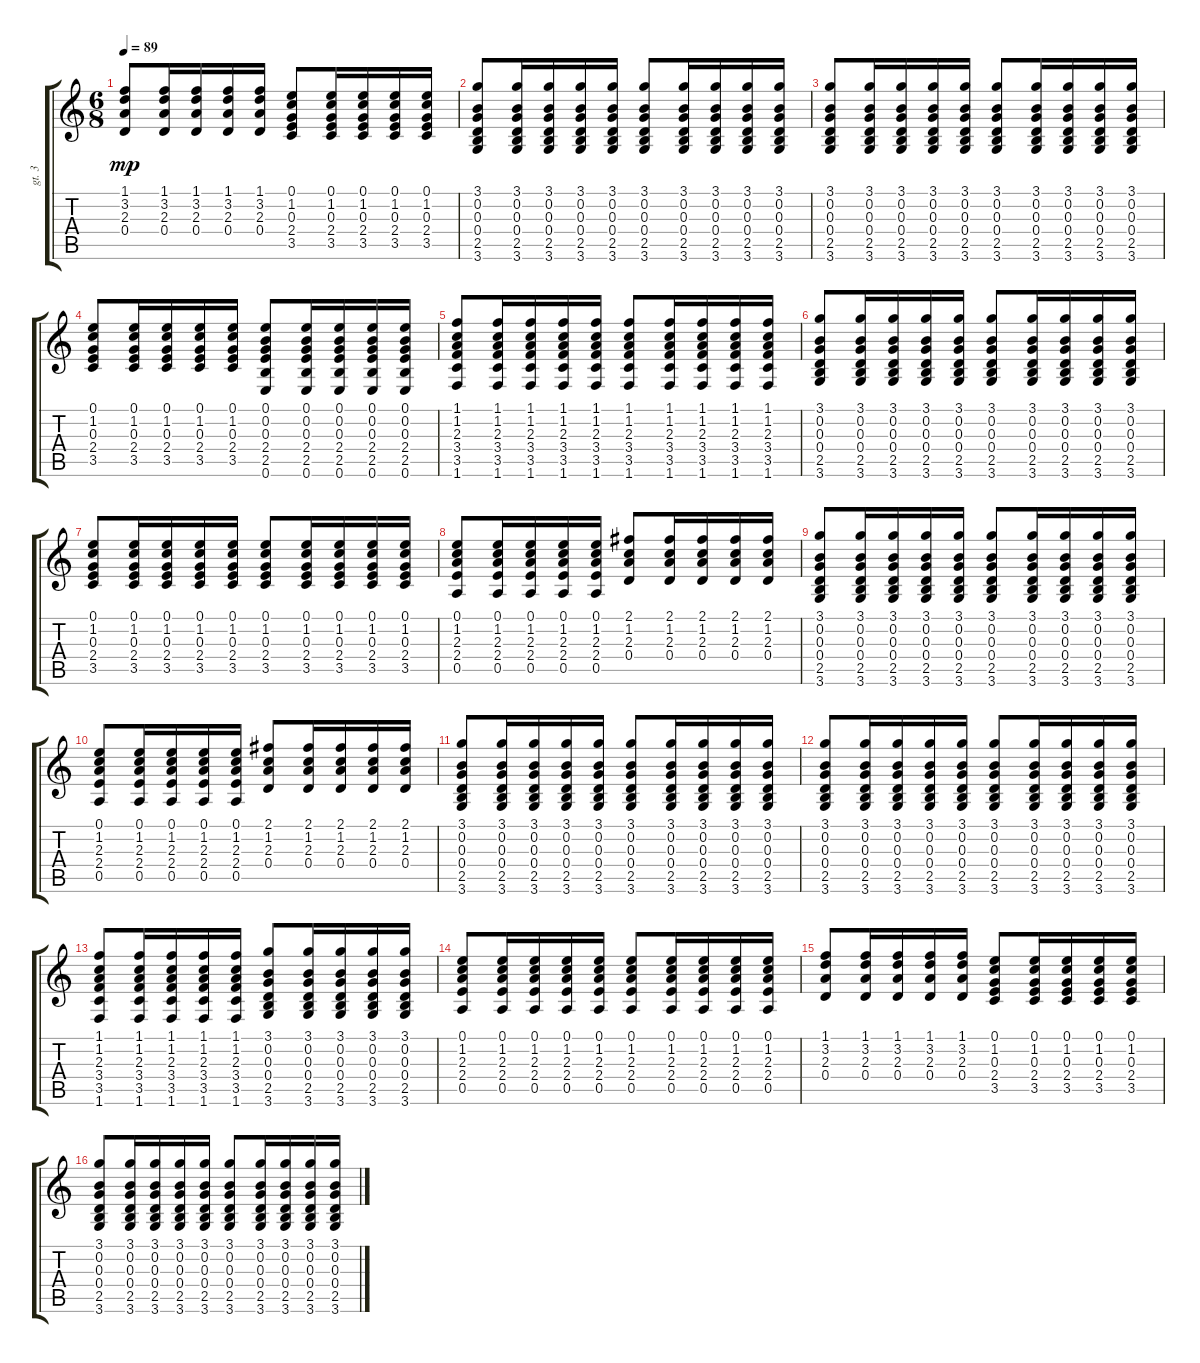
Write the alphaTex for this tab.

\track ("gt. 3" "gt. 3") {instrument acousticguitarsteel}
\staff {score tabs}
\tuning (E4 B3 G3 D3 A2 E2) {hide}
\ts (6 8)
\tempo 89
\clef g2
\ks c
(1.1 3.2 2.3 0.4).8{dy mp} (1.1 3.2 2.3 0.4).16 (1.1 3.2 2.3 0.4).16 (1.1 3.2 2.3 0.4).16 (1.1 3.2 2.3 0.4).16 (0.1 1.2 0.3 2.4 3.5).8 (0.1 1.2 0.3 2.4 3.5).16 (0.1 1.2 0.3 2.4 3.5).16 (0.1 1.2 0.3 2.4 3.5).16 (0.1 1.2 0.3 2.4 3.5).16 |
(3.1 0.2 0.3 0.4 2.5 3.6).8 (3.1 0.2 0.3 0.4 2.5 3.6).16 (3.1 0.2 0.3 0.4 2.5 3.6).16 (3.1 0.2 0.3 0.4 2.5 3.6).16 (3.1 0.2 0.3 0.4 2.5 3.6).16 (3.1 0.2 0.3 0.4 2.5 3.6).8 (3.1 0.2 0.3 0.4 2.5 3.6).16 (3.1 0.2 0.3 0.4 2.5 3.6).16 (3.1 0.2 0.3 0.4 2.5 3.6).16 (3.1 0.2 0.3 0.4 2.5 3.6).16 |
(3.1 0.2 0.3 0.4 2.5 3.6).8 (3.1 0.2 0.3 0.4 2.5 3.6).16 (3.1 0.2 0.3 0.4 2.5 3.6).16 (3.1 0.2 0.3 0.4 2.5 3.6).16 (3.1 0.2 0.3 0.4 2.5 3.6).16 (3.1 0.2 0.3 0.4 2.5 3.6).8 (3.1 0.2 0.3 0.4 2.5 3.6).16 (3.1 0.2 0.3 0.4 2.5 3.6).16 (3.1 0.2 0.3 0.4 2.5 3.6).16 (3.1 0.2 0.3 0.4 2.5 3.6).16 |
(0.1 1.2 0.3 2.4 3.5).8 (0.1 1.2 0.3 2.4 3.5).16 (0.1 1.2 0.3 2.4 3.5).16 (0.1 1.2 0.3 2.4 3.5).16 (0.1 1.2 0.3 2.4 3.5).16 (0.1 0.2 0.3 2.4 2.5 0.6).8 (0.1 0.2 0.3 2.4 2.5 0.6).16 (0.1 0.2 0.3 2.4 2.5 0.6).16 (0.1 0.2 0.3 2.4 2.5 0.6).16 (0.1 0.2 0.3 2.4 2.5 0.6).16 |
(1.1 1.2 2.3 3.4 3.5 1.6).8 (1.1 1.2 2.3 3.4 3.5 1.6).16 (1.1 1.2 2.3 3.4 3.5 1.6).16 (1.1 1.2 2.3 3.4 3.5 1.6).16 (1.1 1.2 2.3 3.4 3.5 1.6).16 (1.1 1.2 2.3 3.4 3.5 1.6).8 (1.1 1.2 2.3 3.4 3.5 1.6).16 (1.1 1.2 2.3 3.4 3.5 1.6).16 (1.1 1.2 2.3 3.4 3.5 1.6).16 (1.1 1.2 2.3 3.4 3.5 1.6).16 |
(3.1 0.2 0.3 0.4 2.5 3.6).8 (3.1 0.2 0.3 0.4 2.5 3.6).16 (3.1 0.2 0.3 0.4 2.5 3.6).16 (3.1 0.2 0.3 0.4 2.5 3.6).16 (3.1 0.2 0.3 0.4 2.5 3.6).16 (3.1 0.2 0.3 0.4 2.5 3.6).8 (3.1 0.2 0.3 0.4 2.5 3.6).16 (3.1 0.2 0.3 0.4 2.5 3.6).16 (3.1 0.2 0.3 0.4 2.5 3.6).16 (3.1 0.2 0.3 0.4 2.5 3.6).16 |
(0.1 1.2 0.3 2.4 3.5).8 (0.1 1.2 0.3 2.4 3.5).16 (0.1 1.2 0.3 2.4 3.5).16 (0.1 1.2 0.3 2.4 3.5).16 (0.1 1.2 0.3 2.4 3.5).16 (0.1 1.2 0.3 2.4 3.5).8 (0.1 1.2 0.3 2.4 3.5).16 (0.1 1.2 0.3 2.4 3.5).16 (0.1 1.2 0.3 2.4 3.5).16 (0.1 1.2 0.3 2.4 3.5).16 |
(0.1 1.2 2.3 2.4 0.5).8 (0.1 1.2 2.3 2.4 0.5).16 (0.1 1.2 2.3 2.4 0.5).16 (0.1 1.2 2.3 2.4 0.5).16 (0.1 1.2 2.3 2.4 0.5).16 (2.1 1.2 2.3 0.4).8 (2.1 1.2 2.3 0.4).16 (2.1 1.2 2.3 0.4).16 (2.1 1.2 2.3 0.4).16 (2.1 1.2 2.3 0.4).16 |
(3.1 0.2 0.3 0.4 2.5 3.6).8 (3.1 0.2 0.3 0.4 2.5 3.6).16 (3.1 0.2 0.3 0.4 2.5 3.6).16 (3.1 0.2 0.3 0.4 2.5 3.6).16 (3.1 0.2 0.3 0.4 2.5 3.6).16 (3.1 0.2 0.3 0.4 2.5 3.6).8 (3.1 0.2 0.3 0.4 2.5 3.6).16 (3.1 0.2 0.3 0.4 2.5 3.6).16 (3.1 0.2 0.3 0.4 2.5 3.6).16 (3.1 0.2 0.3 0.4 2.5 3.6).16 |
(0.1 1.2 2.3 2.4 0.5).8 (0.1 1.2 2.3 2.4 0.5).16 (0.1 1.2 2.3 2.4 0.5).16 (0.1 1.2 2.3 2.4 0.5).16 (0.1 1.2 2.3 2.4 0.5).16 (2.1 1.2 2.3 0.4).8 (2.1 1.2 2.3 0.4).16 (2.1 1.2 2.3 0.4).16 (2.1 1.2 2.3 0.4).16 (2.1 1.2 2.3 0.4).16 |
(3.1 0.2 0.3 0.4 2.5 3.6).8 (3.1 0.2 0.3 0.4 2.5 3.6).16 (3.1 0.2 0.3 0.4 2.5 3.6).16 (3.1 0.2 0.3 0.4 2.5 3.6).16 (3.1 0.2 0.3 0.4 2.5 3.6).16 (3.1 0.2 0.3 0.4 2.5 3.6).8 (3.1 0.2 0.3 0.4 2.5 3.6).16 (3.1 0.2 0.3 0.4 2.5 3.6).16 (3.1 0.2 0.3 0.4 2.5 3.6).16 (3.1 0.2 0.3 0.4 2.5 3.6).16 |
(3.1 0.2 0.3 0.4 2.5 3.6).8 (3.1 0.2 0.3 0.4 2.5 3.6).16 (3.1 0.2 0.3 0.4 2.5 3.6).16 (3.1 0.2 0.3 0.4 2.5 3.6).16 (3.1 0.2 0.3 0.4 2.5 3.6).16 (3.1 0.2 0.3 0.4 2.5 3.6).8 (3.1 0.2 0.3 0.4 2.5 3.6).16 (3.1 0.2 0.3 0.4 2.5 3.6).16 (3.1 0.2 0.3 0.4 2.5 3.6).16 (3.1 0.2 0.3 0.4 2.5 3.6).16 |
(1.1 1.2 2.3 3.4 3.5 1.6).8 (1.1 1.2 2.3 3.4 3.5 1.6).16 (1.1 1.2 2.3 3.4 3.5 1.6).16 (1.1 1.2 2.3 3.4 3.5 1.6).16 (1.1 1.2 2.3 3.4 3.5 1.6).16 (3.1 0.2 0.3 0.4 2.5 3.6).8 (3.1 0.2 0.3 0.4 2.5 3.6).16 (3.1 0.2 0.3 0.4 2.5 3.6).16 (3.1 0.2 0.3 0.4 2.5 3.6).16 (3.1 0.2 0.3 0.4 2.5 3.6).16 |
(0.1 1.2 2.3 2.4 0.5).8 (0.1 1.2 2.3 2.4 0.5).16 (0.1 1.2 2.3 2.4 0.5).16 (0.1 1.2 2.3 2.4 0.5).16 (0.1 1.2 2.3 2.4 0.5).16 (0.1 1.2 2.3 2.4 0.5).8 (0.1 1.2 2.3 2.4 0.5).16 (0.1 1.2 2.3 2.4 0.5).16 (0.1 1.2 2.3 2.4 0.5).16 (0.1 1.2 2.3 2.4 0.5).16 |
(1.1 3.2 2.3 0.4).8 (1.1 3.2 2.3 0.4).16 (1.1 3.2 2.3 0.4).16 (1.1 3.2 2.3 0.4).16 (1.1 3.2 2.3 0.4).16 (0.1 1.2 0.3 2.4 3.5).8 (0.1 1.2 0.3 2.4 3.5).16 (0.1 1.2 0.3 2.4 3.5).16 (0.1 1.2 0.3 2.4 3.5).16 (0.1 1.2 0.3 2.4 3.5).16 |
(3.1 0.2 0.3 0.4 2.5 3.6).8 (3.1 0.2 0.3 0.4 2.5 3.6).16 (3.1 0.2 0.3 0.4 2.5 3.6).16 (3.1 0.2 0.3 0.4 2.5 3.6).16 (3.1 0.2 0.3 0.4 2.5 3.6).16 (3.1 0.2 0.3 0.4 2.5 3.6).8 (3.1 0.2 0.3 0.4 2.5 3.6).16 (3.1 0.2 0.3 0.4 2.5 3.6).16 (3.1 0.2 0.3 0.4 2.5 3.6).16 (3.1 0.2 0.3 0.4 2.5 3.6).16
